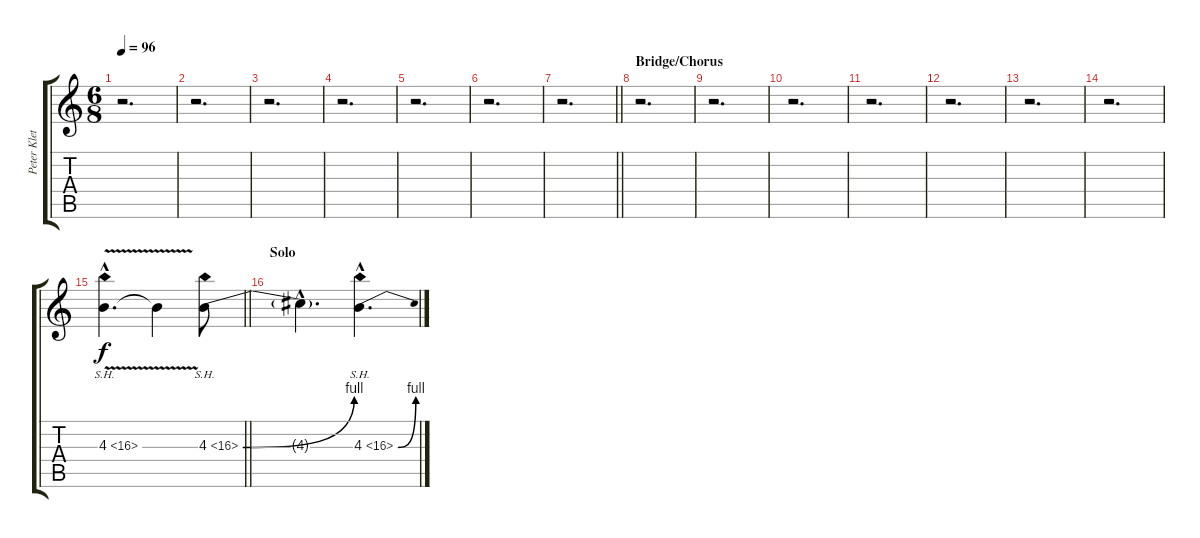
\track ("Peter Klett Lead Guitar" "Peter Klet") {instrument overdrivenguitar}
\staff {score tabs}
\tuning (E4 B3 G3 D3 A2 E2) {hide}
\ts (6 8)
\tempo 96
\clef g2
\ks c
r.2{d dy f} |
r.2{d} |
r.2{d} |
r.2{d} |
r.2{d} |
r.2{d} |
\barLineRight lightlight
r.2{d} |
\section ("" "Bridge/Chorus")
r.2{d} |
r.2{d} |
r.2{d} |
r.2{d} |
r.2{d} |
r.2{d} |
r.2{d} |
\barLineRight lightlight
4.3{sh 12 v hac}.4{d} 4.3{t}.4 4.3{be (bend 0 0 60 4) sh 12}.8 |
\section ("" "Solo")
4.3{hac t}.4{d} 4.3{be (bend 0 0 60 4) sh 12 hac}.4{d}
